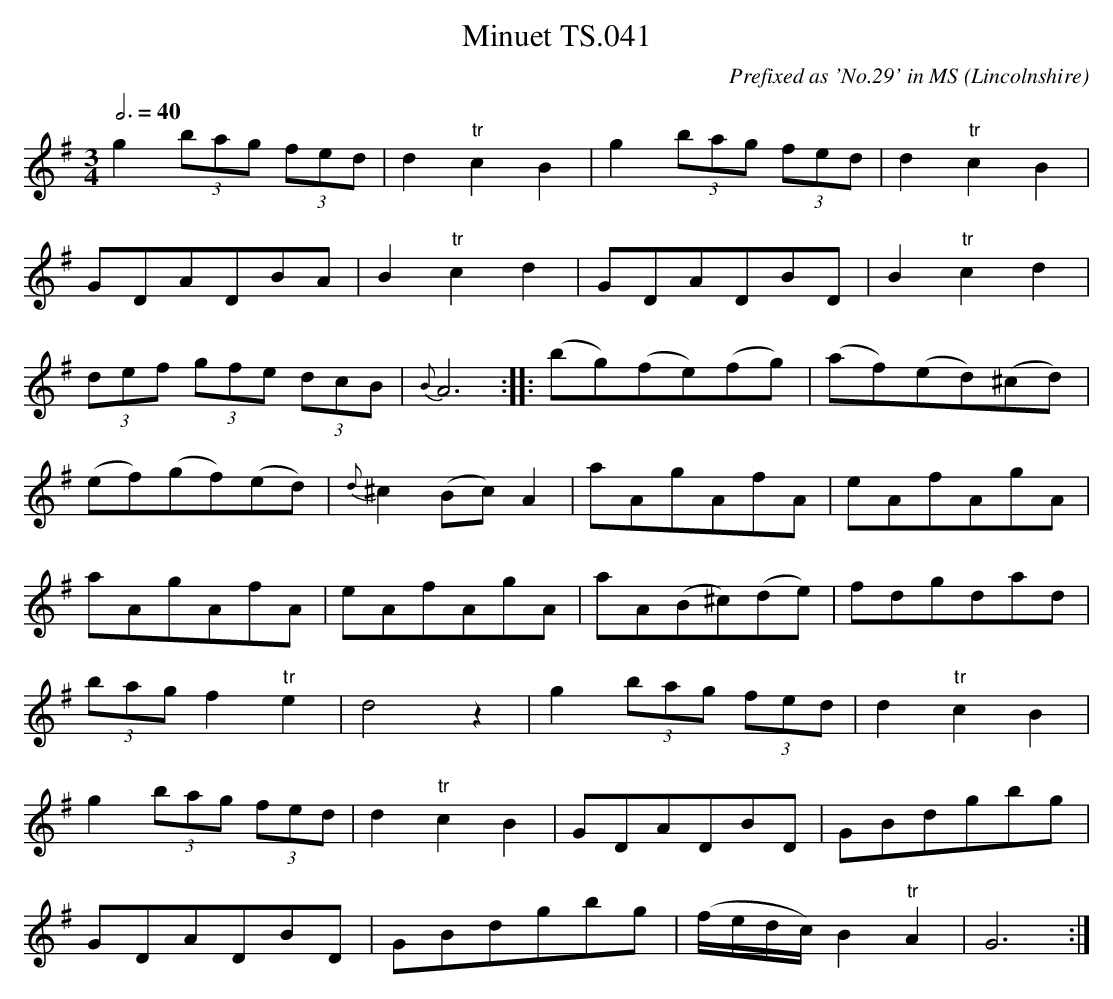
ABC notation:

X:1
T:Minuet TS.041
C:Prefixed as 'No.29' in MS
L:1/8
M:3/4
O:Lincolnshire
Q:3/4=40
K:G
g2(3bag (3fed|d2"tr"c2B2|g2(3bag (3fed|d2"tr"c2B2|!
GDADBA|B2"tr"c2d2|GDADBD|B2"tr"c2d2|!
(3def (3gfe (3dcB|{B}A6::(bg)(fe)(fg)|(af)(ed)(^cd)|!
(ef)(gf)(ed)|{d}^c2(Bc)A2|aAgAfA|eAfAgA|!
aAgAfA|eAfAgA|aA(B^c)(de)|fdgdad|!
(3bag f2"tr"e2|d4z2|g2 (3bag (3fed|d2"tr"c2B2|!
g2(3bag (3fed|d2"tr"c2B2|GDADBD|GBdgbg|!
GDADBD|GBdgbg|(f/e/d/c/)B2"tr"A2|G6:|]
